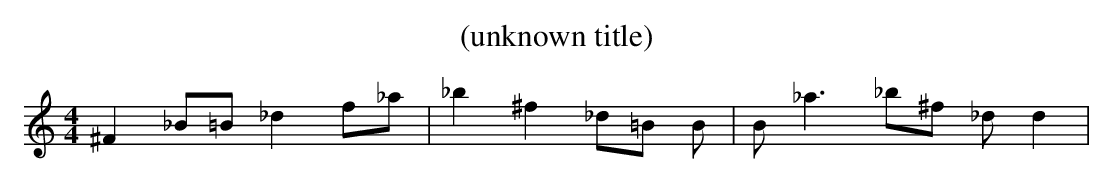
X:1
T:(unknown title)
M:4/4
L:1/8
K:C
 ^F2 _B=B _d2 f_a| _b2 ^f2 _d=B B| B _a3 _b^f _d d2|
